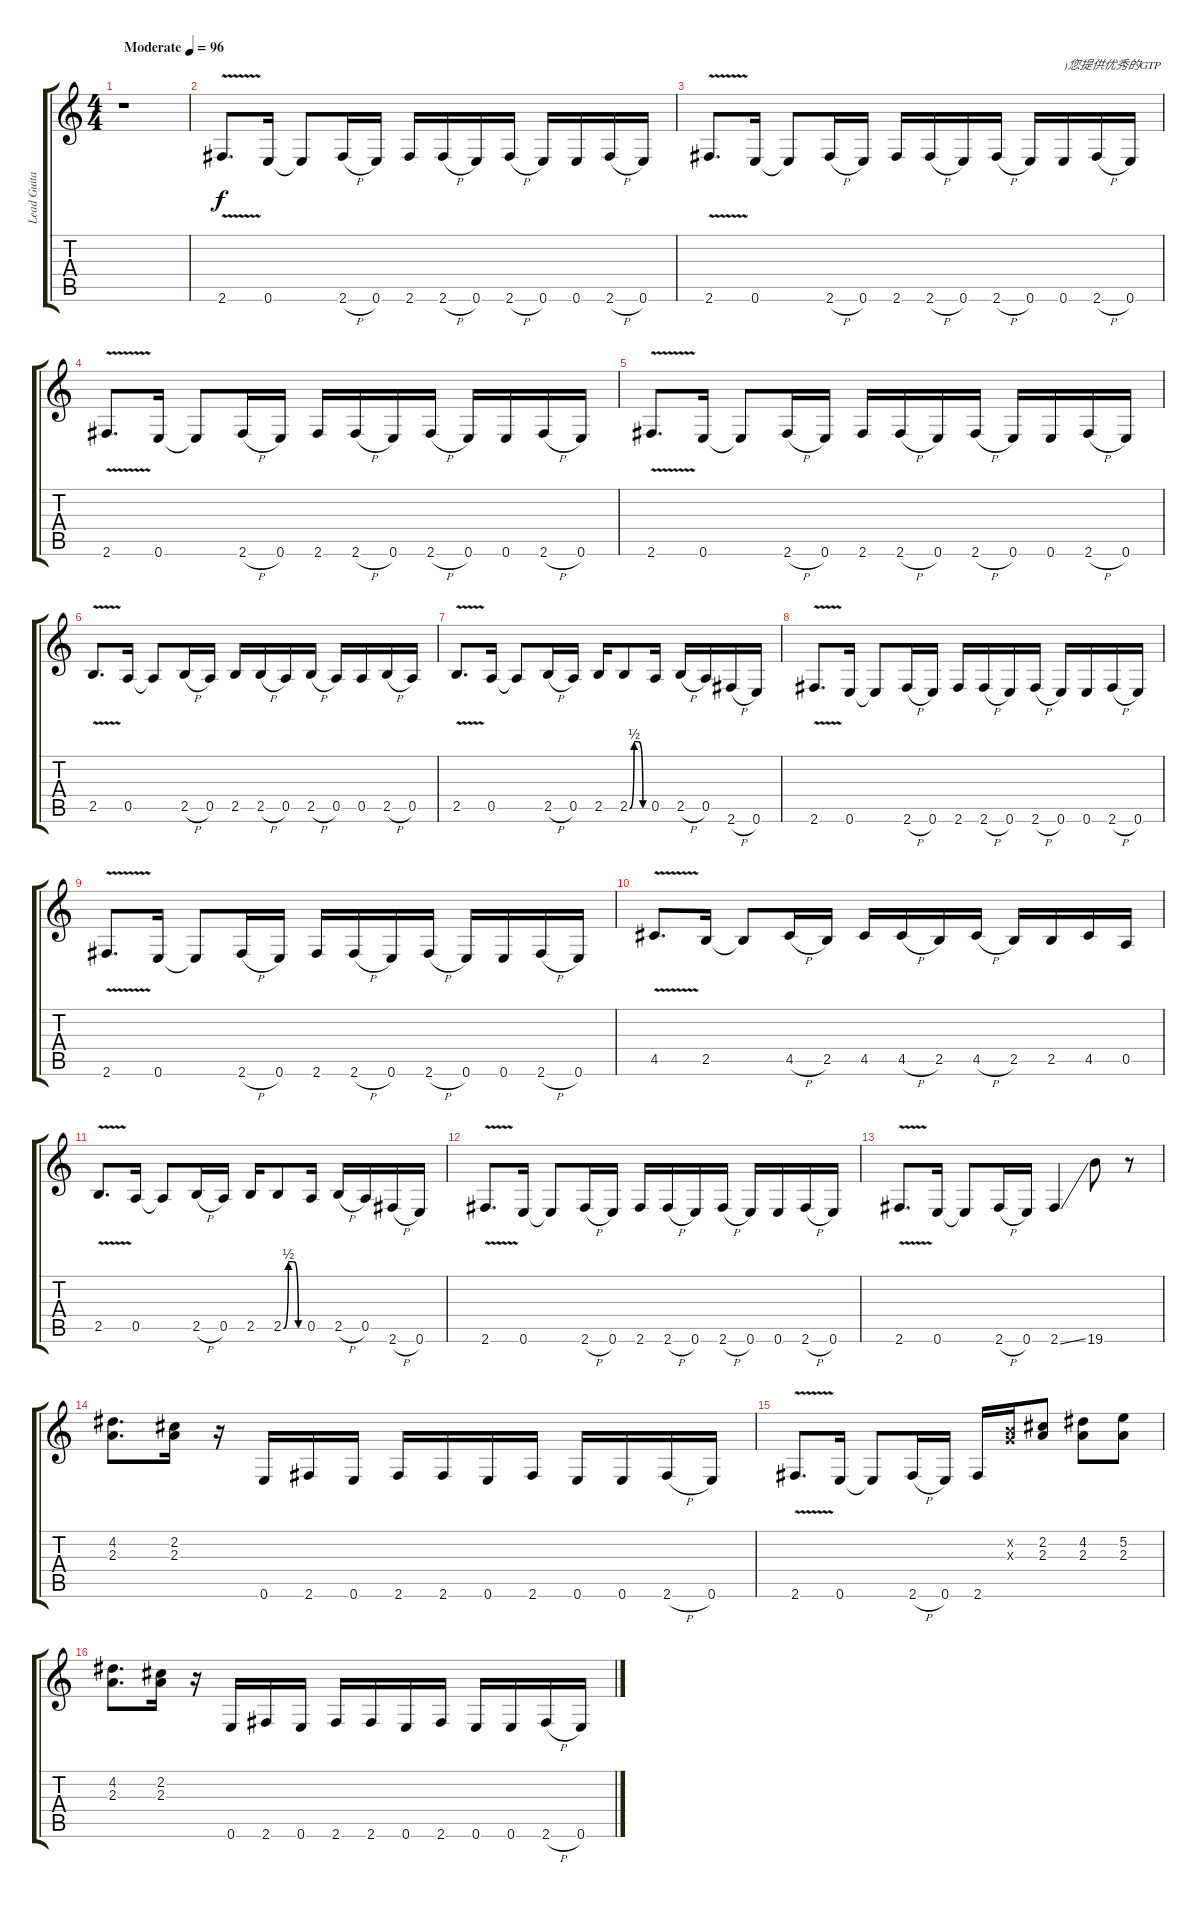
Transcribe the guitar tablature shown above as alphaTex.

\track ("Lead Guitar" "Lead Guita") {instrument distortionguitar}
\staff {score tabs}
\tuning (E4 B3 G3 D3 A2 E2) {hide}
\ts (4 4)
\tempo (96 "Moderate")
\clef g2
\ks c
r.1{dy f instrument distortionguitar} |
2.6{v}.8{d} 0.6.16 0.6{t}.8 2.6{h}.16 0.6.16 2.6.16 2.6{h}.16 0.6.16 2.6{h}.16 0.6.16 0.6.16 2.6{h}.16 0.6.16 |
2.6{v}.8{d} 0.6.16 0.6{t}.8 2.6{h}.16 0.6.16 2.6.16 2.6{h}.16 0.6.16 2.6{h}.16 0.6.16 0.6.16{txt ")您提供优秀的GTP"} 2.6{h}.16 0.6.16 |
2.6{v}.8{d} 0.6.16 0.6{t}.8 2.6{h}.16 0.6.16 2.6.16 2.6{h}.16 0.6.16 2.6{h}.16 0.6.16 0.6.16 2.6{h}.16 0.6.16 |
2.6{v}.8{d} 0.6.16 0.6{t}.8 2.6{h}.16 0.6.16 2.6.16 2.6{h}.16 0.6.16 2.6{h}.16 0.6.16 0.6.16 2.6{h}.16 0.6.16 |
2.5{v}.8{d} 0.5.16 0.5{t}.8 2.5{h}.16 0.5.16 2.5.16 2.5{h}.16 0.5.16 2.5{h}.16 0.5.16 0.5.16 2.5{h}.16 0.5.16 |
2.5{v}.8{d} 0.5.16 0.5{t}.8 2.5{h}.16 0.5.16 2.5.16 2.5{be (custom 0 0 15 2 30 2 45 0 60 0)}.8 0.5.16 2.5{h}.16 0.5.16 2.6{h}.16 0.6.16 |
2.6{v}.8{d} 0.6.16 0.6{t}.8 2.6{h}.16 0.6.16 2.6.16 2.6{h}.16 0.6.16 2.6{h}.16 0.6.16 0.6.16 2.6{h}.16 0.6.16 |
2.6{v}.8{d} 0.6.16 0.6{t}.8 2.6{h}.16 0.6.16 2.6.16 2.6{h}.16 0.6.16 2.6{h}.16 0.6.16 0.6.16 2.6{h}.16 0.6.16 |
4.5{v}.8{d} 2.5.16 2.5{t}.8 4.5{h}.16 2.5.16 4.5.16 4.5{h}.16 2.5.16 4.5{h}.16 2.5.16 2.5.16 4.5.16 0.5.16 |
2.5{v}.8{d} 0.5.16 0.5{t}.8 2.5{h}.16 0.5.16 2.5.16 2.5{be (custom 0 0 15 2 30 2 45 0 60 0)}.8 0.5.16 2.5{h}.16 0.5.16 2.6{h}.16 0.6.16 |
2.6{v}.8{d} 0.6.16 0.6{t}.8 2.6{h}.16 0.6.16 2.6.16 2.6{h}.16 0.6.16 2.6{h}.16 0.6.16 0.6.16 2.6{h}.16 0.6.16 |
2.6{v}.8{d} 0.6.16 0.6{t}.8 2.6{h}.16 0.6.16 2.6{ss}.4 19.6.8 r.8 |
(4.2 2.3).8{d} (2.2 2.3).16 r.16 0.6.16 2.6.16 0.6.16 2.6.16 2.6.16 0.6.16 2.6.16 0.6.16 0.6.16 2.6{h}.16 0.6.16 |
2.6{v}.8{d} 0.6.16 0.6{t}.8 2.6{h}.16 0.6.16 2.6.16 (0.2{x} 0.3{x}).16 (2.2 2.3).8 (4.2 2.3).8 (5.2 2.3).8 |
(4.2 2.3).8{d} (2.2 2.3).16 r.16 0.6.16 2.6.16 0.6.16 2.6.16 2.6.16 0.6.16 2.6.16 0.6.16 0.6.16 2.6{h}.16 0.6.16
